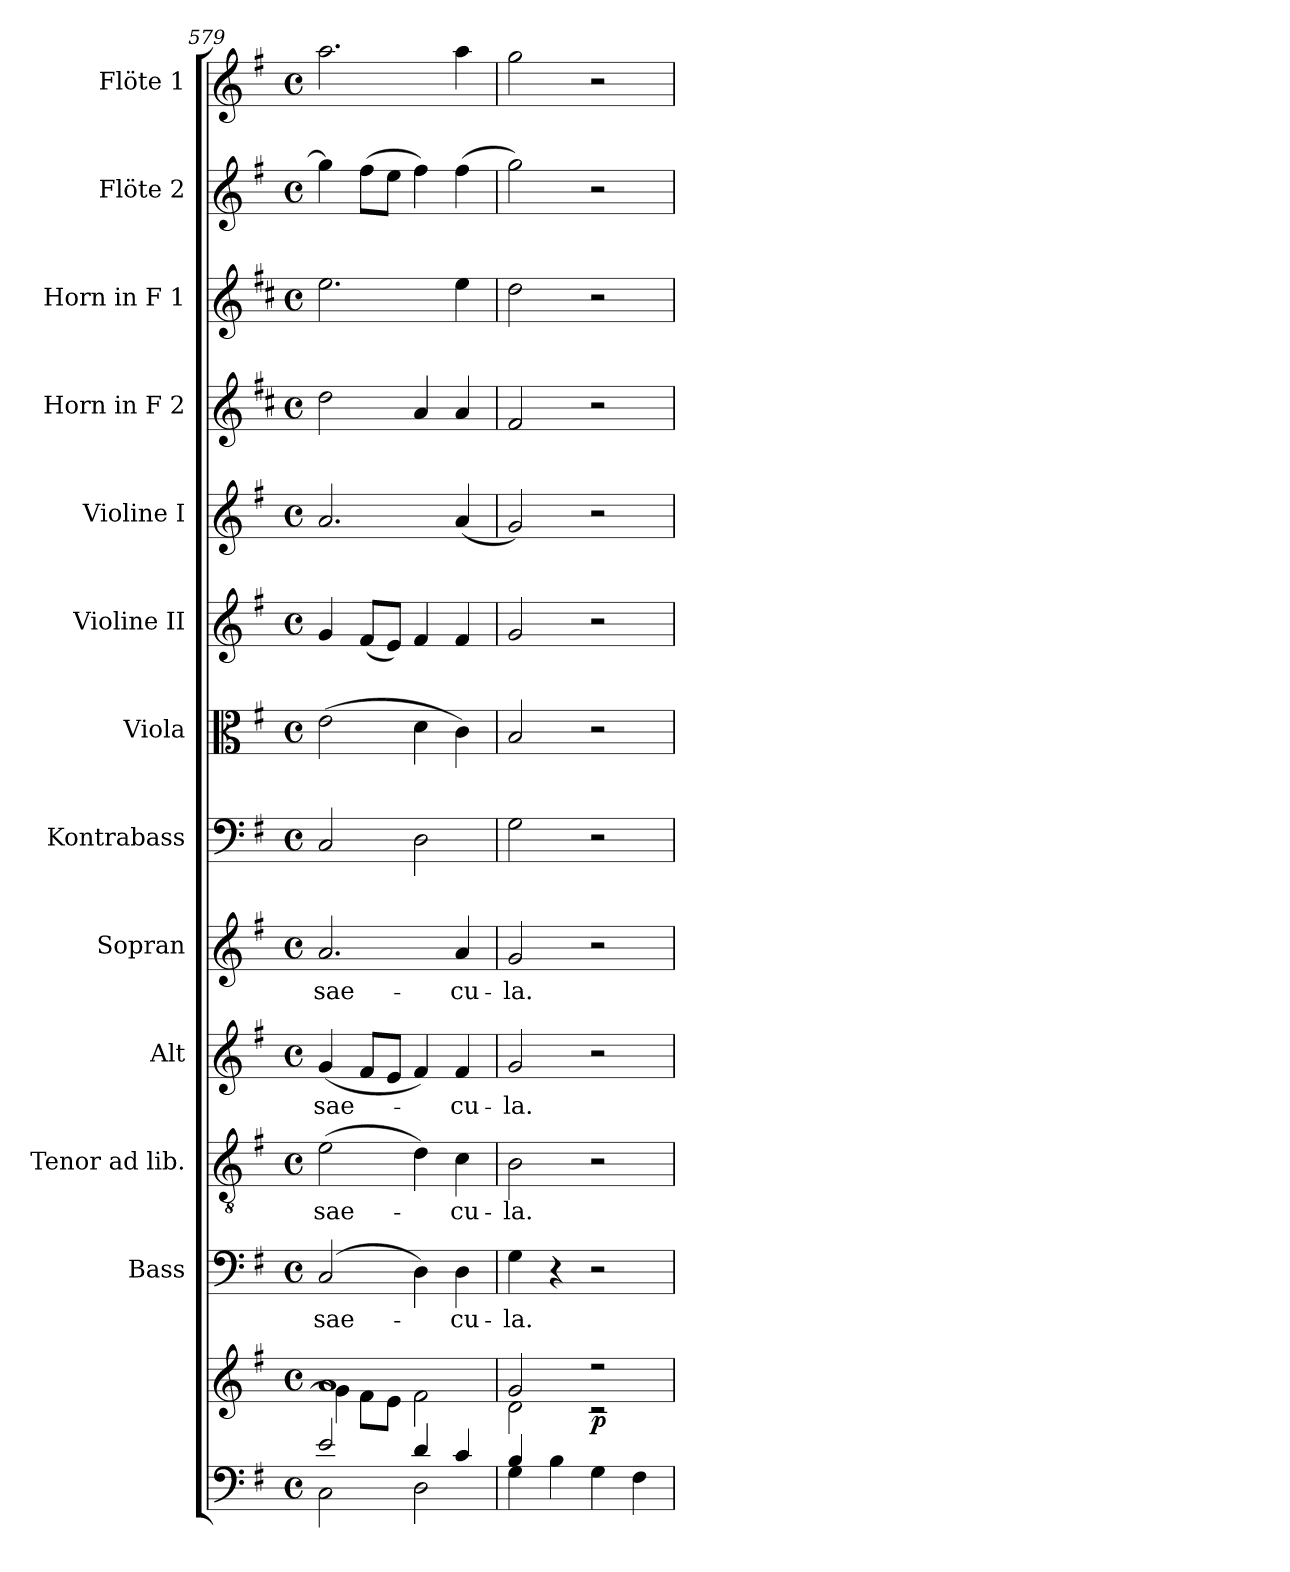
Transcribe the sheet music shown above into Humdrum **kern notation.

**kern	**kern	**dynam	**kern	**text	**kern	**text	**kern	**text	**kern	**text	**kern	**kern	**kern	**kern	**kern	**kern	**kern	**kern
*part13	*part13	*part13	*part12	*part12	*part11	*part11	*part10	*part10	*part9	*part9	*part8	*part7	*part6	*part5	*part4	*part3	*part2	*part1
*staff14	*staff13	*staff13/14	*staff12	*staff12	*staff11	*staff11	*staff10	*staff10	*staff9	*staff9	*staff8	*staff7	*staff6	*staff5	*staff4	*staff3	*staff2	*staff1
*	*	*	*I"Bass	*	*I"Tenor ad lib.	*	*I"Alt	*	*I"Sopran	*	*I"Kontrabass	*I"Viola	*I"Violine II	*I"Violine I	*I"Horn in F 2	*I"Horn in F 1	*I"Flöte 2	*I"Flöte 1
*	*	*	*I'B.	*	*I'T.	*	*I'A.	*	*I'S.	*	*I'Kb.	*I'Vla.	*I'Vl. II	*I'Vl. I	*	*	*I'Fl. 2	*I'Fl. 1
!!LO:PB:g=z
*clefF4	*clefG2	*	*clefF4	*	*clefGv2	*	*clefG2	*	*clefG2	*	*clefF4	*clefC3	*clefG2	*clefG2	*clefG2	*clefG2	*clefG2	*clefG2
*	*	*	*	*	*	*	*	*	*	*	*ITrd7c12	*	*	*	*ITrd4c7	*ITrd4c7	*	*
*k[f#]	*k[f#]	*	*k[f#]	*	*k[f#]	*	*k[f#]	*	*k[f#]	*	*k[f#]	*k[f#]	*k[f#]	*k[f#]	*k[f#]	*k[f#]	*k[f#]	*k[f#]
*G:	*G:	*	*G:	*	*G:	*	*G:	*	*G:	*	*G:	*G:	*G:	*G:	*G:	*G:	*G:	*G:
*M4/4	*M4/4	*	*M4/4	*	*M4/4	*	*M4/4	*	*M4/4	*	*M4/4	*M4/4	*M4/4	*M4/4	*M4/4	*M4/4	*M4/4	*M4/4
*met(c)	*met(c)	*	*met(c)	*	*met(c)	*	*met(c)	*	*met(c)	*	*met(c)	*met(c)	*met(c)	*met(c)	*met(c)	*met(c)	*met(c)	*met(c)
=579	=579	=579	=579	=579	=579	=579	=579	=579	=579	=579	=579	=579	=579	=579	=579	=579	=579	=579
*^	*^	*	*	*	*	*	*	*	*	*	*	*	*	*	*	*	*	*
!	!	!	!	!	!	!LO:LY:b	!	!LO:LY:b	!	!LO:LY:b	!	!LO:LY:b	!	!	!	!	!	!	!	!
2e/	2C\	1a	4g\]	.	(2C/	sae-	(>2e\	sae-	(<4g/	sae-	2.a/	sae-	2CC/	(>2e\	4g/	2.a/	2g\	2.a\	4gg\]	2.aa\
.	.	.	8f#\L	.	.	.	.	.	8f#/L	.	.	.	.	.	(<8f#/L	.	.	.	(>8ff#\L	.
.	.	.	8e\J	.	.	.	.	.	8e/J	.	.	.	.	.	8e/J)	.	.	.	8ee\J	.
4d/	2D\	.	2f#\	.	4D\)	.	4d\)	.	4f#/)	.	.	.	2DD\	4d\	4f#/	.	4d/	.	4ff#\)	.
!	!	!	!	!	!	!LO:LY:b	!	!LO:LY:b	!	!LO:LY:b	!	!LO:LY:b	!	!	!	!	!	!	!	!
4c/	.	.	.	.	4D\	-cu-	4c\	-cu-	4f#/	-cu-	4a/	-cu-	.	4c\)	4f#/	(<4a/	4d/	4a\	(>4ff#\	4aa\
=580	=580	=580	=580	=580	=580	=580	=580	=580	=580	=580	=580	=580	=580	=580	=580	=580	=580	=580	=580	=580
!	!	!	!	!	!	!LO:LY:b	!	!LO:LY:b	!	!LO:LY:b	!	!LO:LY:b	!	!	!	!	!	!	!	!
4B/	4G\	2g/	2d\	.	4G\	-la.	2B\	-la.	2g/	-la.	2g/	-la.	2GG\	2B/	2g/	2g/)	2B/	2g\	2gg\)	2gg\
2.ryy	4B\	.	.	.	4r	.	.	.	.	.	.	.	.	.	.	.	.	.	.	.
!	!	!	!	!LO:DY:b	!	!	!	!	!	!	!	!	!	!	!	!	!	!	!	!
.	4G\	2r	2r	p	2r	.	2r	.	2r	.	2r	.	2r	2r	2r	2r	2r	2r	2r	2r
.	4F#\	.	.	.	.	.	.	.	.	.	.	.	.	.	.	.	.	.	.	.
*v	*v	*	*	*	*	*	*	*	*	*	*	*	*	*	*	*	*	*	*	*
*	*v	*v	*	*	*	*	*	*	*	*	*	*	*	*	*	*	*	*	*
=	=	=	=	=	=	=	=	=	=	=	=	=	=	=	=	=	=	=
*-	*-	*-	*-	*-	*-	*-	*-	*-	*-	*-	*-	*-	*-	*-	*-	*-	*-	*-
